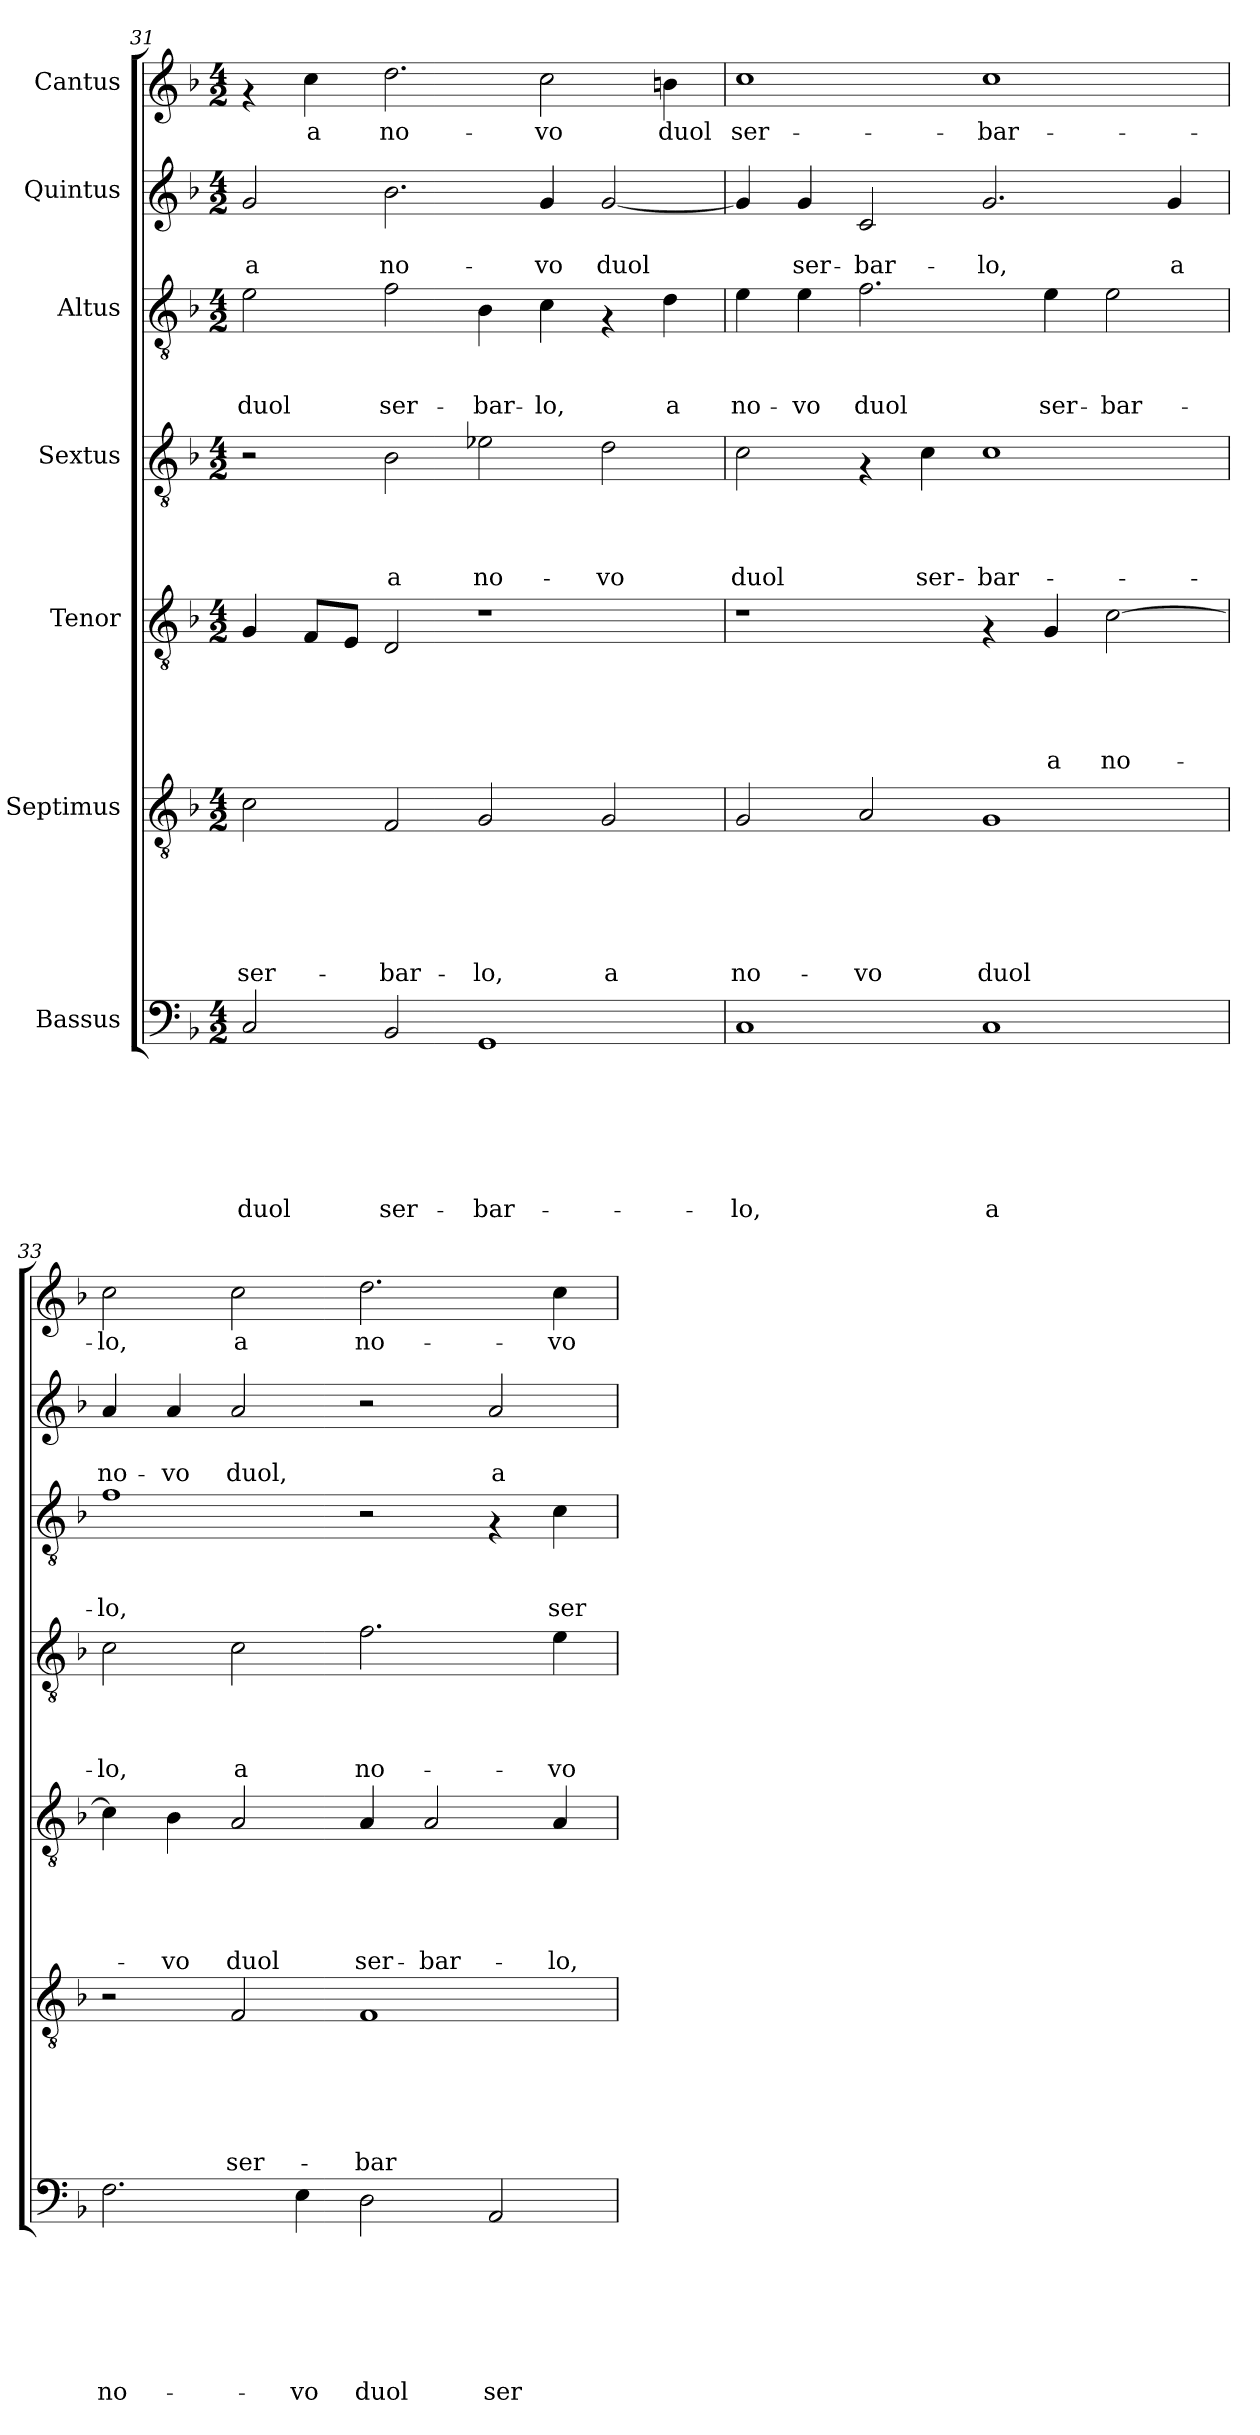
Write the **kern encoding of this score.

**kern	**text	**text	**text	**text	**text	**text	**text	**kern	**text	**text	**text	**text	**text	**text	**kern	**text	**text	**text	**text	**text	**kern	**text	**text	**text	**text	**kern	**text	**text	**text	**kern	**text	**text	**kern	**text
*part7	*part7	*part7	*part7	*part7	*part7	*part7	*part7	*part6	*part6	*part6	*part6	*part6	*part6	*part6	*part5	*part5	*part5	*part5	*part5	*part5	*part4	*part4	*part4	*part4	*part4	*part3	*part3	*part3	*part3	*part2	*part2	*part2	*part1	*part1
*staff7	*staff7	*staff7	*staff7	*staff7	*staff7	*staff7	*staff7	*staff6	*staff6	*staff6	*staff6	*staff6	*staff6	*staff6	*staff5	*staff5	*staff5	*staff5	*staff5	*staff5	*staff4	*staff4	*staff4	*staff4	*staff4	*staff3	*staff3	*staff3	*staff3	*staff2	*staff2	*staff2	*staff1	*staff1
*I"Bassus	*	*	*	*	*	*	*	*I"Septimus	*	*	*	*	*	*	*I"Tenor	*	*	*	*	*	*I"Sextus	*	*	*	*	*I"Altus	*	*	*	*I"Quintus	*	*	*I"Cantus	*
*clefF4	*	*	*	*	*	*	*	*clefGv2	*	*	*	*	*	*	*clefGv2	*	*	*	*	*	*clefGv2	*	*	*	*	*clefGv2	*	*	*	*clefG2	*	*	*clefG2	*
*k[b-]	*	*	*	*	*	*	*	*k[b-]	*	*	*	*	*	*	*k[b-]	*	*	*	*	*	*k[b-]	*	*	*	*	*k[b-]	*	*	*	*k[b-]	*	*	*k[b-]	*
*F:	*	*	*	*	*	*	*	*F:	*	*	*	*	*	*	*F:	*	*	*	*	*	*F:	*	*	*	*	*F:	*	*	*	*F:	*	*	*F:	*
*M4/2	*	*	*	*	*	*	*	*M4/2	*	*	*	*	*	*	*M4/2	*	*	*	*	*	*M4/2	*	*	*	*	*M4/2	*	*	*	*M4/2	*	*	*M4/2	*
=31	=31	=31	=31	=31	=31	=31	=31	=31	=31	=31	=31	=31	=31	=31	=31	=31	=31	=31	=31	=31	=31	=31	=31	=31	=31	=31	=31	=31	=31	=31	=31	=31	=31	=31
!	!	!	!	!	!	!	!LO:LY:b	!	!	!	!	!	!	!LO:LY:b	!	!	!	!	!	!	!	!	!	!	!	!	!	!	!LO:LY:b	!	!	!LO:LY:b	!	!
2C/	.	.	.	.	.	.	duol	2c\	.	.	.	.	.	ser-	4G/	.	.	.	.	.	2r	.	.	.	.	2e\	.	.	duol	2g/	.	a	4rf	.
!	!	!	!	!	!	!	!	!	!	!	!	!	!	!	!	!	!	!	!	!	!	!	!	!	!	!	!	!	!	!	!	!	!	!LO:LY:b
.	.	.	.	.	.	.	.	.	.	.	.	.	.	.	8F/L	.	.	.	.	.	.	.	.	.	.	.	.	.	.	.	.	.	4cc\	a
.	.	.	.	.	.	.	.	.	.	.	.	.	.	.	8E/J	.	.	.	.	.	.	.	.	.	.	.	.	.	.	.	.	.	.	.
!	!	!	!	!	!	!	!LO:LY:b	!	!	!	!	!	!	!LO:LY:b	!	!	!	!	!	!	!	!	!	!	!LO:LY:b	!	!	!	!LO:LY:b	!	!	!LO:LY:b	!	!LO:LY:b
2BB-/	.	.	.	.	.	.	ser-	2F/	.	.	.	.	.	-bar-	2D/	.	.	.	.	.	2B-\	.	.	.	a	2f\	.	.	ser-	2.b-\	.	no-	2.dd\	no-
!	!	!	!	!	!	!	!LO:LY:b	!	!	!	!	!	!	!LO:LY:b	!	!	!	!	!	!	!	!	!	!	!LO:LY:b	!	!	!	!LO:LY:b	!	!	!	!	!
1GG	.	.	.	.	.	.	-bar-	2G/	.	.	.	.	.	-lo,	1r	.	.	.	.	.	2e-X\	.	.	.	no-	4B-\	.	.	-bar-	.	.	.	.	.
!	!	!	!	!	!	!	!	!	!	!	!	!	!	!	!	!	!	!	!	!	!	!	!	!	!	!	!	!	!LO:LY:b	!	!	!LO:LY:b	!	!LO:LY:b
.	.	.	.	.	.	.	.	.	.	.	.	.	.	.	.	.	.	.	.	.	.	.	.	.	.	4c\	.	.	-lo,	4g/	.	-vo	2cc\	-vo
!	!	!	!	!	!	!	!	!	!	!	!	!	!	!LO:LY:b	!	!	!	!	!	!	!	!	!	!	!LO:LY:b	!	!	!	!	!	!	!LO:LY:b	!	!
.	.	.	.	.	.	.	.	2G/	.	.	.	.	.	a	.	.	.	.	.	.	2d\	.	.	.	-vo	4rF	.	.	.	[<2g/	.	duol	.	.
!	!	!	!	!	!	!	!	!	!	!	!	!	!	!	!	!	!	!	!	!	!	!	!	!	!	!	!	!	!LO:LY:b	!	!	!	!	!LO:LY:b
.	.	.	.	.	.	.	.	.	.	.	.	.	.	.	.	.	.	.	.	.	.	.	.	.	.	4d\	.	.	a	.	.	.	4bn\	duol
!!LO:PB:g=z
=32	=32	=32	=32	=32	=32	=32	=32	=32	=32	=32	=32	=32	=32	=32	=32	=32	=32	=32	=32	=32	=32	=32	=32	=32	=32	=32	=32	=32	=32	=32	=32	=32	=32	=32
!	!	!	!	!	!	!	!LO:LY:b	!	!	!	!	!	!	!LO:LY:b	!	!	!	!	!	!	!	!	!	!	!LO:LY:b	!	!	!	!LO:LY:b	!	!	!	!	!LO:LY:b
1C	.	.	.	.	.	.	-lo,	2G/	.	.	.	.	.	no-	1r	.	.	.	.	.	2c\	.	.	.	duol	4e\	.	.	no-	4g/]	.	.	1cc	ser-
!	!	!	!	!	!	!	!	!	!	!	!	!	!	!	!	!	!	!	!	!	!	!	!	!	!	!	!	!	!LO:LY:b	!	!	!LO:LY:b	!	!
.	.	.	.	.	.	.	.	.	.	.	.	.	.	.	.	.	.	.	.	.	.	.	.	.	.	4e\	.	.	-vo	4g/	.	ser-	.	.
!	!	!	!	!	!	!	!	!	!	!	!	!	!	!LO:LY:b	!	!	!	!	!	!	!	!	!	!	!	!	!	!	!LO:LY:b	!	!	!LO:LY:b	!	!
.	.	.	.	.	.	.	.	2A/	.	.	.	.	.	-vo	.	.	.	.	.	.	4rF	.	.	.	.	2.f\	.	.	duol	2c/	.	-bar-	.	.
!	!	!	!	!	!	!	!	!	!	!	!	!	!	!	!	!	!	!	!	!	!	!	!	!	!LO:LY:b	!	!	!	!	!	!	!	!	!
.	.	.	.	.	.	.	.	.	.	.	.	.	.	.	.	.	.	.	.	.	4c\	.	.	.	ser-	.	.	.	.	.	.	.	.	.
!	!	!	!	!	!	!	!LO:LY:b	!	!	!	!	!	!	!LO:LY:b	!	!	!	!	!	!	!	!	!	!	!LO:LY:b	!	!	!	!	!	!	!LO:LY:b	!	!LO:LY:b
1C	.	.	.	.	.	.	a	1G	.	.	.	.	.	duol	4rF	.	.	.	.	.	1c	.	.	.	-bar-	.	.	.	.	2.g/	.	-lo,	1cc	-bar-
!	!	!	!	!	!	!	!	!	!	!	!	!	!	!	!	!	!	!	!	!LO:LY:b	!	!	!	!	!	!	!	!	!LO:LY:b	!	!	!	!	!
.	.	.	.	.	.	.	.	.	.	.	.	.	.	.	4G/	.	.	.	.	a	.	.	.	.	.	4e\	.	.	ser-	.	.	.	.	.
!	!	!	!	!	!	!	!	!	!	!	!	!	!	!	!	!	!	!	!	!LO:LY:b	!	!	!	!	!	!	!	!	!LO:LY:b	!	!	!	!	!
.	.	.	.	.	.	.	.	.	.	.	.	.	.	.	[>2c\	.	.	.	.	no-	.	.	.	.	.	2e\	.	.	-bar-	.	.	.	.	.
!	!	!	!	!	!	!	!	!	!	!	!	!	!	!	!	!	!	!	!	!	!	!	!	!	!	!	!	!	!	!	!	!LO:LY:b	!	!
.	.	.	.	.	.	.	.	.	.	.	.	.	.	.	.	.	.	.	.	.	.	.	.	.	.	.	.	.	.	4g/	.	a	.	.
=33	=33	=33	=33	=33	=33	=33	=33	=33	=33	=33	=33	=33	=33	=33	=33	=33	=33	=33	=33	=33	=33	=33	=33	=33	=33	=33	=33	=33	=33	=33	=33	=33	=33	=33
!	!	!	!	!	!	!	!LO:LY:b	!	!	!	!	!	!	!	!	!	!	!	!	!	!	!	!	!	!LO:LY:b	!	!	!	!LO:LY:b	!	!	!LO:LY:b	!	!LO:LY:b
2.F\	.	.	.	.	.	.	no-	2r	.	.	.	.	.	.	4c\]	.	.	.	.	.	2c\	.	.	.	-lo,	1f	.	.	-lo,	4a/	.	no-	2cc\	-lo,
!	!	!	!	!	!	!	!	!	!	!	!	!	!	!	!	!	!	!	!	!LO:LY:b	!	!	!	!	!	!	!	!	!	!	!	!LO:LY:b	!	!
.	.	.	.	.	.	.	.	.	.	.	.	.	.	.	4B-\	.	.	.	.	-vo	.	.	.	.	.	.	.	.	.	4a/	.	-vo	.	.
!	!	!	!	!	!	!	!	!	!	!	!	!	!	!LO:LY:b	!	!	!	!	!	!LO:LY:b	!	!	!	!	!LO:LY:b	!	!	!	!	!	!	!LO:LY:b	!	!LO:LY:b
.	.	.	.	.	.	.	.	2F/	.	.	.	.	.	ser-	2A/	.	.	.	.	duol	2c\	.	.	.	a	.	.	.	.	2a/	.	duol,	2cc\	a
!	!	!	!	!	!	!	!LO:LY:b	!	!	!	!	!	!	!	!	!	!	!	!	!	!	!	!	!	!	!	!	!	!	!	!	!	!	!
4E\	.	.	.	.	.	.	-vo	.	.	.	.	.	.	.	.	.	.	.	.	.	.	.	.	.	.	.	.	.	.	.	.	.	.	.
!	!	!	!	!	!	!	!LO:LY:b	!	!	!	!	!	!	!LO:LY:b	!	!	!	!	!	!LO:LY:b	!	!	!	!	!LO:LY:b	!	!	!	!	!	!	!	!	!LO:LY:b
2D\	.	.	.	.	.	.	duol	1F	.	.	.	.	.	-bar-	4A/	.	.	.	.	ser-	2.f\	.	.	.	no-	2r	.	.	.	2r	.	.	2.dd\	no-
!	!	!	!	!	!	!	!	!	!	!	!	!	!	!	!	!	!	!	!	!LO:LY:b	!	!	!	!	!	!	!	!	!	!	!	!	!	!
.	.	.	.	.	.	.	.	.	.	.	.	.	.	.	2A/	.	.	.	.	-bar-	.	.	.	.	.	.	.	.	.	.	.	.	.	.
!	!	!	!	!	!	!	!LO:LY:b	!	!	!	!	!	!	!	!	!	!	!	!	!	!	!	!	!	!	!	!	!	!	!	!	!LO:LY:b	!	!
2AA/	.	.	.	.	.	.	ser-	.	.	.	.	.	.	.	.	.	.	.	.	.	.	.	.	.	.	4rF	.	.	.	2a/	.	a	.	.
!	!	!	!	!	!	!	!	!	!	!	!	!	!	!	!	!	!	!	!	!LO:LY:b	!	!	!	!	!LO:LY:b	!	!	!	!LO:LY:b	!	!	!	!	!LO:LY:b
.	.	.	.	.	.	.	.	.	.	.	.	.	.	.	4A/	.	.	.	.	-lo,	4e\	.	.	.	-vo	4c\	.	.	ser-	.	.	.	4cc\	-vo
=	=	=	=	=	=	=	=	=	=	=	=	=	=	=	=	=	=	=	=	=	=	=	=	=	=	=	=	=	=	=	=	=	=	=
*-	*-	*-	*-	*-	*-	*-	*-	*-	*-	*-	*-	*-	*-	*-	*-	*-	*-	*-	*-	*-	*-	*-	*-	*-	*-	*-	*-	*-	*-	*-	*-	*-	*-	*-
